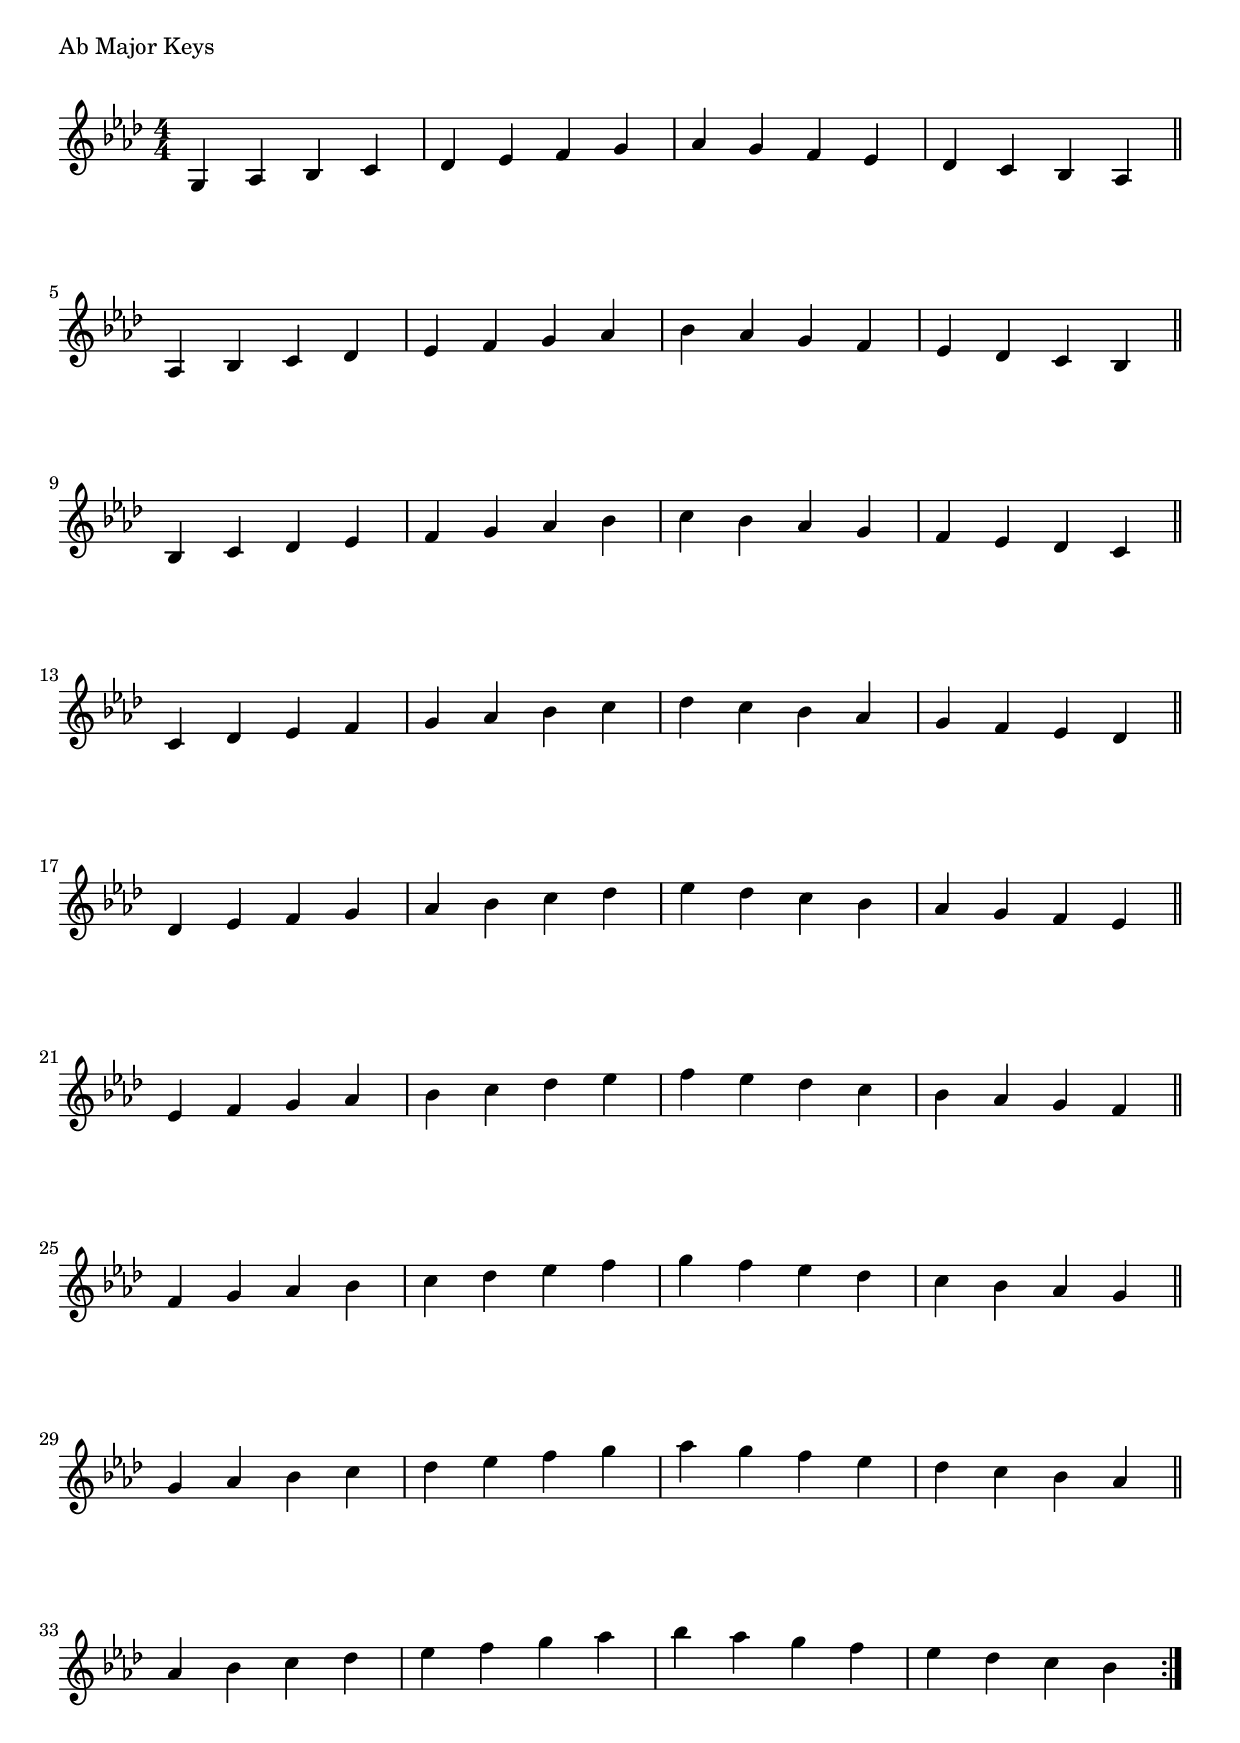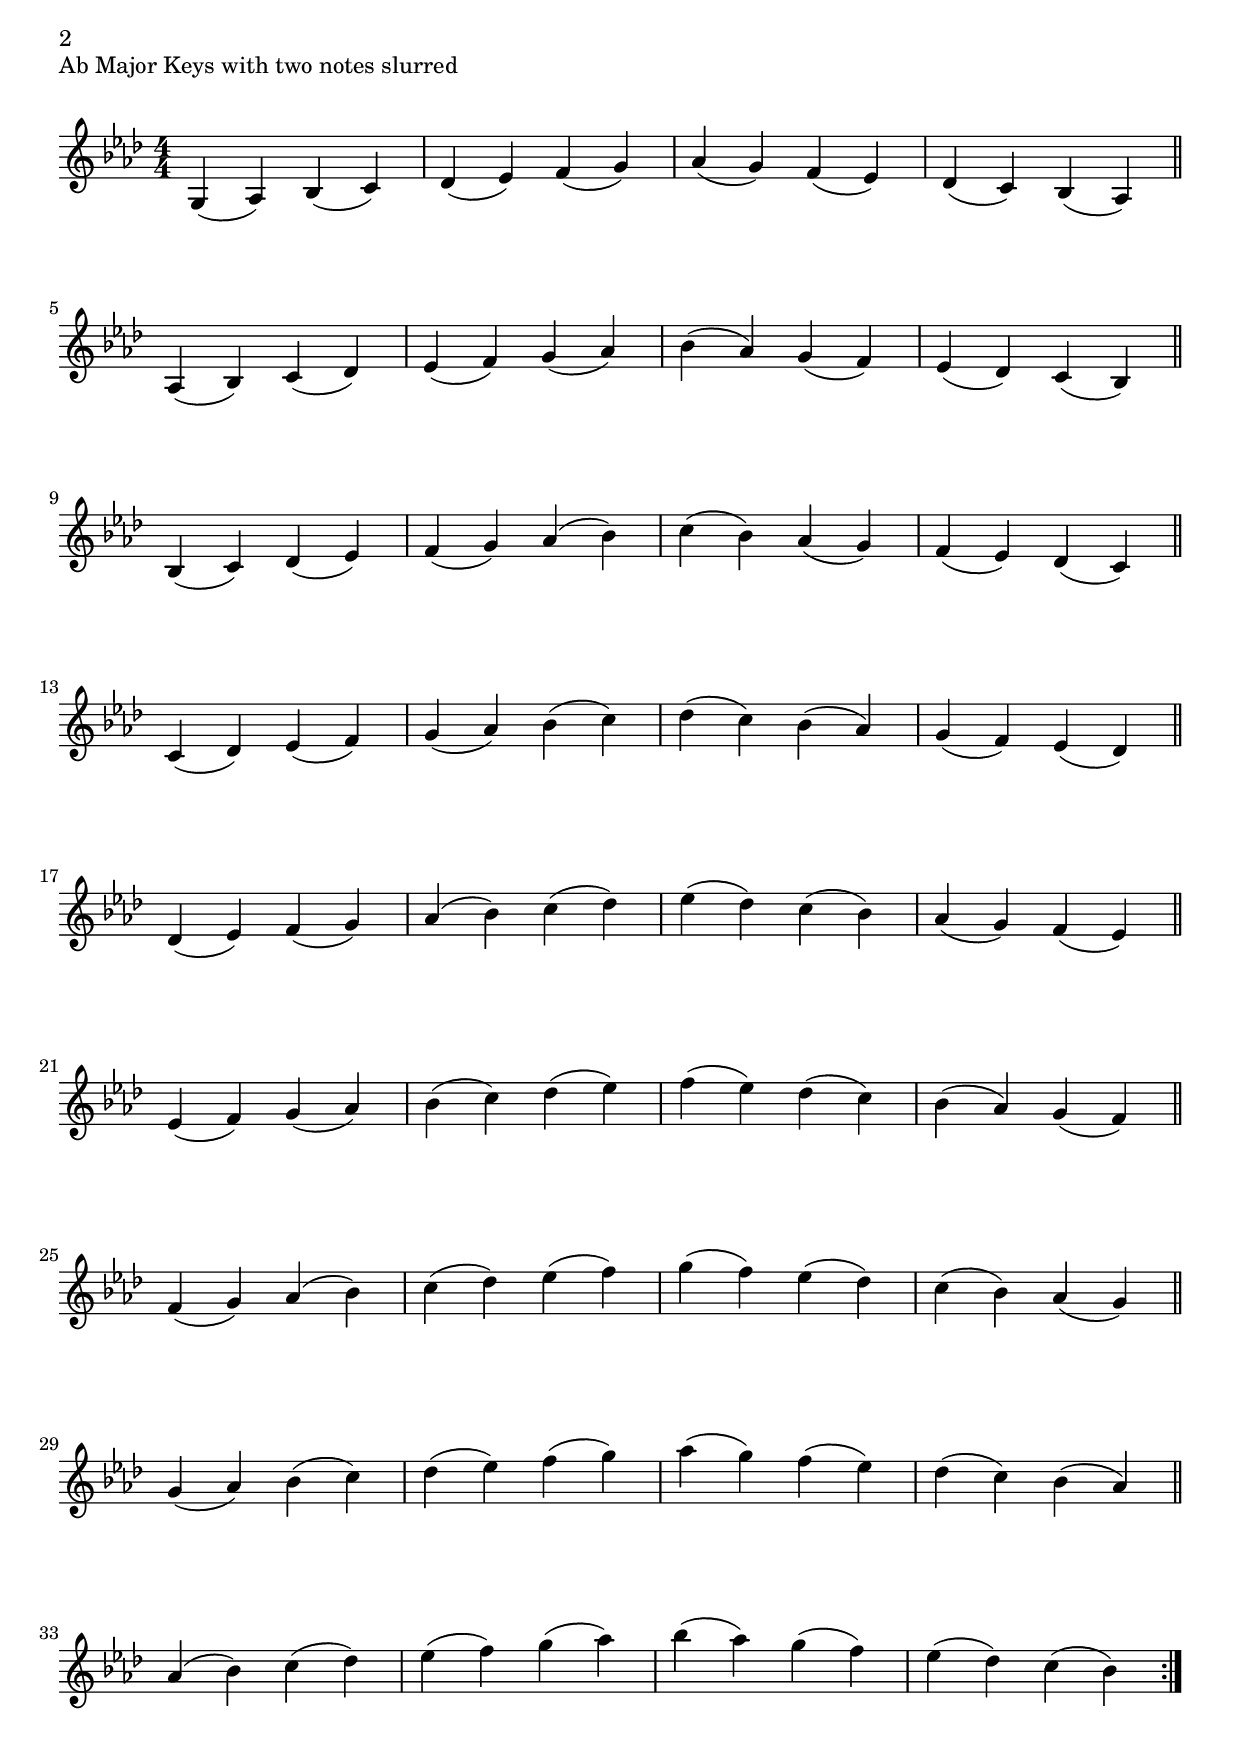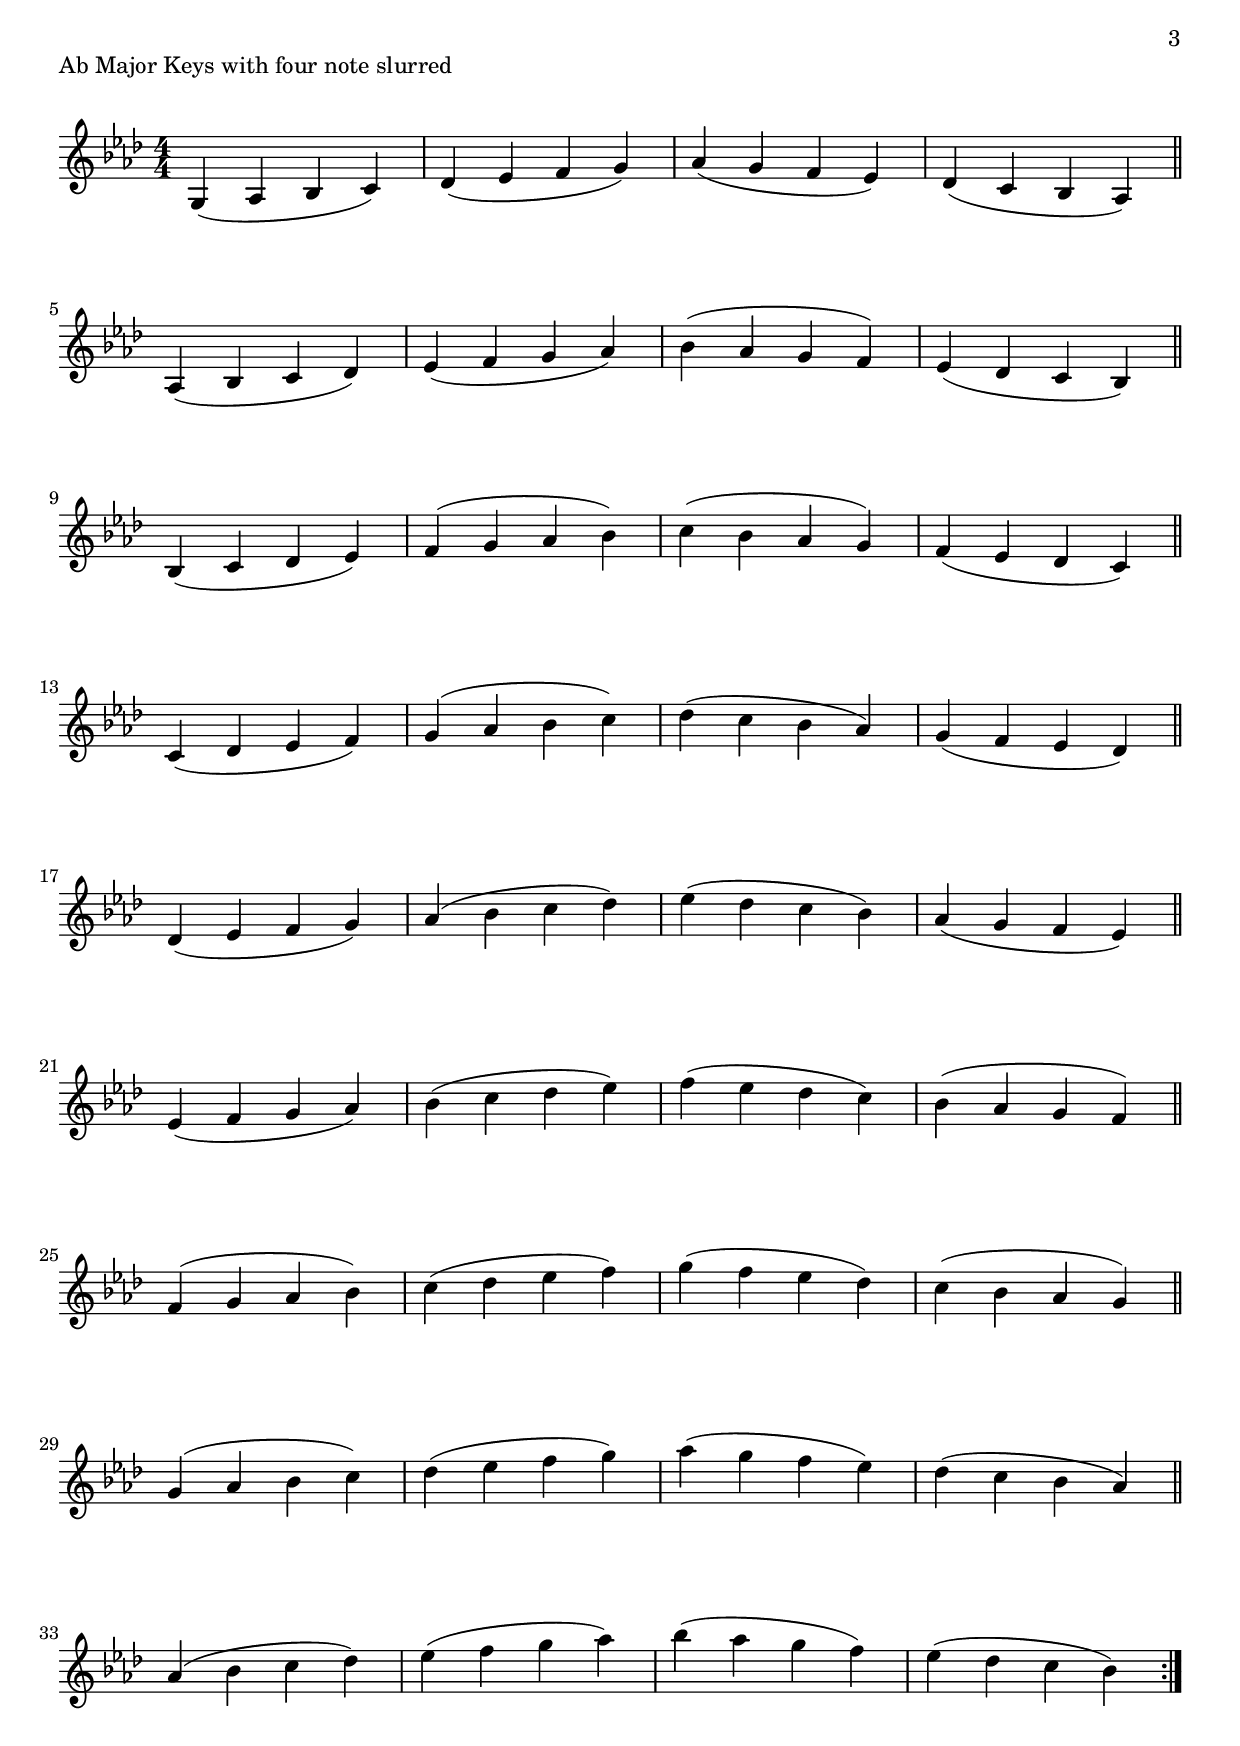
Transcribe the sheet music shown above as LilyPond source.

\version "2.19.82"

\header  {
%title = "Ab Major"
}

global = {
    \key aes \major
    \numericTimeSignature
    \time 4/4
}



\markup{"Ab Major Keys "}
\score {{
    \global
     \relative c' {
       	g 4 aes bes c | des ees f g | aes g f ees | des c bes aes  \bar "||" \break
        aes bes c des | ees f g aes | bes aes g f | ees des c bes  \bar "||" \break
        bes c des ees | f g aes bes | c bes aes g | f ees des c  \bar "||" \break
        c des ees f | g aes bes c | des c bes aes | g f ees des  \bar "||" \break
        des ees f g | aes bes c des | ees des c bes | aes g f ees  \bar "||" \break
        ees f g aes | bes c des ees | f ees des c | bes aes g f  \bar "||" \break
        f g aes bes | c des ees f | g f ees des | c bes aes g  \bar "||" \break
        g aes bes c | des ees f g | aes g f ees | des c bes aes  \bar "||" \break
        aes bes c des | ees f g aes | bes aes g f | ees des c bes  
        \bar ":|."
    }
}
}
\pageBreak
\markup{"Ab Major Keys with two notes slurred"}
\score {{
    \global
     \relative c' {
       	g 4 ( aes ) bes ( c)| des ( ees ) f ( g ) | aes ( g ) f ( ees ) | des ( c ) bes ( aes ) \bar "||" \break
        aes ( bes ) c ( des ) | ees ( f ) g ( aes ) | bes ( aes ) g ( f ) | ees ( des ) c ( bes ) \bar "||" \break
        bes ( c ) des ( ees ) | f ( g ) aes ( bes ) | c ( bes ) aes ( g ) | f ( ees ) des ( c ) \bar "||" \break
        c ( des ) ees ( f ) | g ( aes ) bes ( c ) | des ( c ) bes ( aes ) | g ( f ) ees ( des ) \bar "||" \break
        des ( ees ) f ( g ) | aes ( bes ) c ( des ) | ees ( des ) c ( bes ) | aes ( g ) f ( ees ) \bar "||" \break
        ees ( f ) g ( aes ) | bes ( c ) des ( ees ) | f ( ees ) des ( c ) | bes ( aes ) g ( f ) \bar "||" \break
        f ( g ) aes ( bes ) | c ( des ) ees ( f ) | g ( f ) ees ( des ) | c ( bes ) aes ( g ) \bar "||" \break
        g ( aes ) bes ( c ) | des ( ees ) f ( g ) | aes ( g ) f ( ees ) | des ( c ) bes ( aes ) \bar "||" \break
        aes ( bes ) c ( des ) | ees ( f ) g ( aes ) | bes ( aes ) g ( f ) | ees ( des ) c ( bes ) 
        \bar ":|."
    }
}
}
\pageBreak
\markup{"Ab Major Keys with four note slurred"}
\score {{
    \global
     \relative c' {
             g 4 ( aes bes c ) | des ( ees f g ) | aes ( g f ees ) | des ( c bes aes )   \bar "||" \break
        aes ( bes c des ) | ees ( f g aes ) | bes ( aes g f ) | ees ( des c bes )   \bar "||" \break
        bes ( c des ees ) | f ( g aes bes ) | c ( bes aes g ) | f ( ees des c )   \bar "||" \break
        c ( des ees f ) | g ( aes bes c ) | des ( c bes aes ) | g ( f ees des )   \bar "||" \break
        des ( ees f g ) | aes ( bes c des ) | ees ( des c bes ) | aes ( g f ees )   \bar "||" \break
        ees ( f g aes ) | bes ( c des ees ) | f ( ees des c ) | bes ( aes g f )   \bar "||" \break
        f ( g aes bes ) | c ( des ees f ) | g ( f ees des ) | c ( bes aes g )   \bar "||" \break
        g ( aes bes c ) | des ( ees f g ) | aes ( g f ees ) | des ( c bes aes )   \bar "||" \break
        aes ( bes c des ) | ees ( f g aes ) | bes ( aes g f ) | ees ( des c bes )  
        \bar ":|."
    }
}
}

\layout {
    indent = #0
    ragged-last = ##f
}
